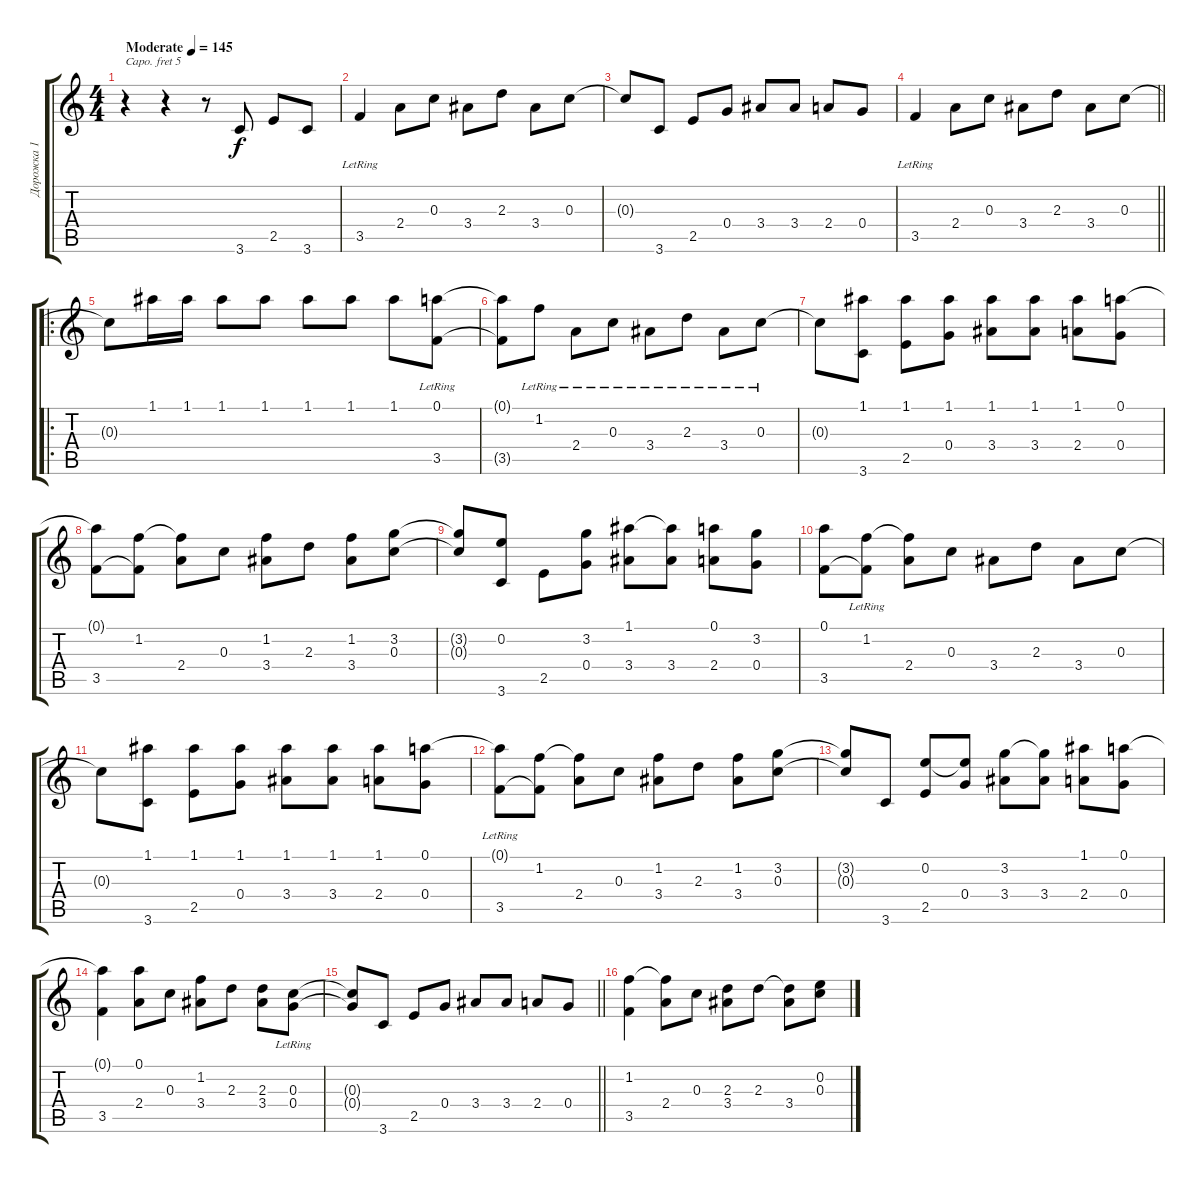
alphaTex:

\track ("Дорожка 1" "Дорожка 1") {instrument acousticguitarnylon}
\staff {score tabs}
\capo 5
\tuning (E4 B3 G3 D3 A2 E2) {hide}
\ts (4 4)
\tempo (145 "Moderate")
\clef g2
\ks c
r.4{dy f instrument acousticguitarnylon} r.4 r.8 3.6.8 2.5.8 3.6.8 |
3.5{lr}.4 2.4.8 0.3.8 3.4.8 2.3.8 3.4.8 0.3.8 |
0.3{t}.8 3.6.8 2.5.8 0.4.8 3.4.8 3.4.8 2.4.8 0.4.8 |
\barLineRight lightlight
3.5{lr}.4 2.4.8 0.3.8 3.4.8 2.3.8 3.4.8 0.3.8 |
\ro
\section ("" "")
0.3{t}.8 1.1.16 1.1.16 1.1.8 1.1.8 1.1.8 1.1.8 1.1.8 (0.1 3.5{lr}).8 |
(0.1{t} 3.5{t}).8 1.2{lr}.8 2.4{lr}.8 0.3{lr}.8 3.4{lr}.8 2.3{lr}.8 3.4{lr}.8 0.3{lr}.8 |
0.3{t}.8 (1.1 3.6).8 (1.1 2.5).8 (1.1 0.4).8 (1.1 3.4).8 (1.1 3.4).8 (1.1 2.4).8 (0.1 0.4).8 |
(0.1{t} 3.5).8 (1.2 3.5{t}).8 (1.2{t} 2.4).8 0.3.8 (1.2 3.4).8 2.3.8 (1.2 3.4).8 (3.2 0.3).8 |
(3.2{t} 0.3{t}).8 (0.2 3.6).8 2.5.8 (3.2 0.4).8 (1.1 3.4).8 (1.1{t} 3.4).8 (0.1 2.4).8 (3.2 0.4).8 |
(0.1 3.5).8 (1.2{lr} 3.5{t}).8 (1.2{t} 2.4).8 0.3.8 3.4.8 2.3.8 3.4.8 0.3.8 |
0.3{t}.8 (1.1 3.6).8 (1.1 2.5).8 (1.1 0.4).8 (1.1 3.4).8 (1.1 3.4).8 (1.1 2.4).8 (0.1 0.4).8 |
(0.1{t} 3.5{lr}).8 (1.2 3.5{t}).8 (1.2{t} 2.4).8 0.3.8 (1.2 3.4).8 2.3.8 (1.2 3.4).8 (3.2 0.3).8 |
(3.2{t} 0.3{t}).8 3.6.8 (0.2 2.5).8 (0.2{t} 0.4).8 (3.2 3.4).8 (3.2{t} 3.4).8 (1.1 2.4).8 (0.1 0.4).8 |
(0.1{t} 3.5).4 (0.1 2.4).8 0.3.8 (1.2 3.4).8 2.3.8 (2.3 3.4).8 (0.3{lr} 0.4).8 |
\barLineRight lightlight
(0.3{t} 0.4{t}).8 3.6.8 2.5.8 0.4.8 3.4.8 3.4.8 2.4.8 0.4.8 |
\section ("" "")
(1.2 3.5).4 (1.2{t} 2.4).8 0.3.8 (2.3 3.4).8 2.3.8 (2.3{t} 3.4).8 (0.2 0.3).8
